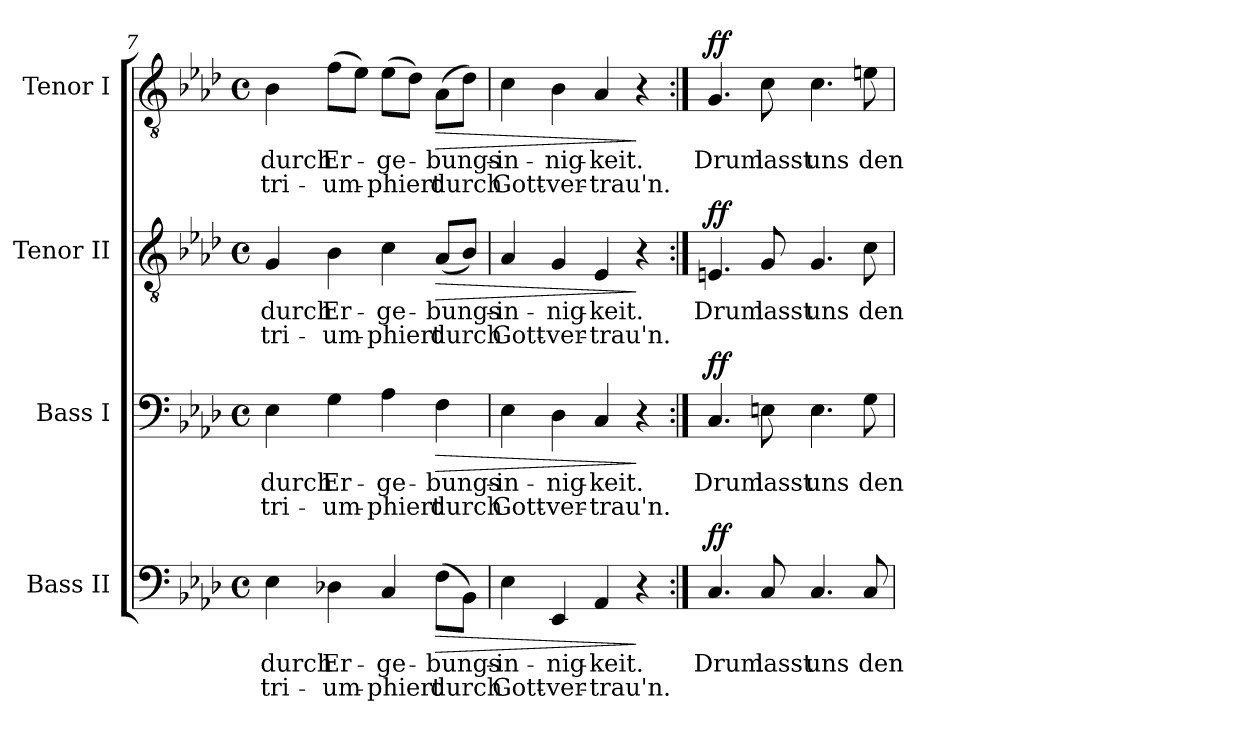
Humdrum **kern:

**kern	**text	**text	**dynam	**kern	**text	**text	**dynam	**kern	**text	**text	**dynam	**kern	**text	**text	**dynam
*part4	*part4	*part4	*part4	*part3	*part3	*part3	*part3	*part2	*part2	*part2	*part2	*part1	*part1	*part1	*part1
*staff4	*staff4	*staff4	*staff4	*staff3	*staff3	*staff3	*staff3	*staff2	*staff2	*staff2	*staff2	*staff1	*staff1	*staff1	*staff1
*I"Bass II	*	*	*	*I"Bass I	*	*	*	*I"Tenor II	*	*	*	*I"Tenor I	*	*	*
*I'B.	*	*	*	*I'B.	*	*	*	*I'T.	*	*	*	*I'T.	*	*	*
*clefF4	*	*	*	*clefF4	*	*	*	*clefGv2	*	*	*	*clefGv2	*	*	*
*	*	*	*	*	*	*	*	*ITrd7c12	*	*	*	*ITrd7c12	*	*	*
*k[b-e-a-d-]	*	*	*	*k[b-e-a-d-]	*	*	*	*k[b-e-a-d-]	*	*	*	*k[b-e-a-d-]	*	*	*
*A-:	*	*	*	*A-:	*	*	*	*A-:	*	*	*	*A-:	*	*	*
*M4/4	*	*	*	*M4/4	*	*	*	*M4/4	*	*	*	*M4/4	*	*	*
*met(c)	*	*	*	*met(c)	*	*	*	*met(c)	*	*	*	*met(c)	*	*	*
=7	=7	=7	=7	=7	=7	=7	=7	=7	=7	=7	=7	=7	=7	=7	=7
!	!LO:LY:b:color=#000000	!LO:LY:b:color=#000000	!	!	!	!	!	!	!	!	!	!	!	!	!
!	!	!	!	!	!LO:LY:b:color=#000000	!LO:LY:b:color=#000000	!	!	!	!	!	!	!	!	!
!	!	!	!	!	!	!	!	!	!LO:LY:b:color=#000000	!LO:LY:b:color=#000000	!	!	!	!	!
!	!	!	!	!	!	!	!	!	!	!	!	!	!LO:LY:b:color=#000000	!LO:LY:b:color=#000000	!
4E-i\	durch	tri-	.	4E-i\	durch	tri-	.	4GGi/	durch	tri-	.	4BB-i\	durch	tri-	.
!	!LO:LY:b:color=#000000	!LO:LY:b:color=#000000	!	!	!	!	!	!	!	!	!	!	!	!	!
!	!	!	!	!	!LO:LY:b:color=#000000	!LO:LY:b:color=#000000	!	!	!	!	!	!	!	!	!
!	!	!	!	!	!	!	!	!	!LO:LY:b:color=#000000	!LO:LY:b:color=#000000	!	!	!	!	!
!	!	!	!	!	!	!	!	!	!	!	!	!	!LO:LY:b:color=#000000	!LO:LY:b:color=#000000	!
4D-Xi\	Er-	-um-	.	4Gi\	Er-	-um-	.	4BB-i\	Er-	-um-	.	(8Fi\L	Er-	-um-	.
.	.	.	.	.	.	.	.	.	.	.	.	8E-i\J)	.	.	.
!	!LO:LY:b:color=#000000	!LO:LY:b:color=#000000	!	!	!	!	!	!	!	!	!	!	!	!	!
!	!	!	!	!	!LO:LY:b:color=#000000	!LO:LY:b:color=#000000	!	!	!	!	!	!	!	!	!
!	!	!	!	!	!	!	!	!	!LO:LY:b:color=#000000	!LO:LY:b:color=#000000	!	!	!	!	!
!	!	!	!	!	!	!	!	!	!	!	!	!	!LO:LY:b:color=#000000	!LO:LY:b:color=#000000	!
4Ci/	-ge-	-phiert	.	4A-i\	-ge-	-phiert	.	4Ci\	-ge-	-phiert	.	(8E-i\L	-ge-	-phiert	.
.	.	.	.	.	.	.	.	.	.	.	.	8D-i\J)	.	.	.
!	!LO:LY:b:color=#000000	!LO:LY:b:color=#000000	!LO:HP:b	!	!	!	!	!	!	!	!	!	!	!	!
!	!	!	!	!	!LO:LY:b:color=#000000	!LO:LY:b:color=#000000	!LO:HP:b	!	!	!	!	!	!	!	!
!	!	!	!	!	!	!	!	!	!LO:LY:b:color=#000000	!LO:LY:b:color=#000000	!LO:HP:b	!	!	!	!
!	!	!	!	!	!	!	!	!	!	!	!	!	!LO:LY:b:color=#000000	!LO:LY:b:color=#000000	!LO:HP:b
(8Fi\L	-bungs-	durch	>	4Fi\	-bungs-	durch	>	(8AA-i/L	-bungs-	durch	>	(8AA-i\L	-bungs-	durch	>
8BB-i\J)	.	.	.	.	.	.	.	8BB-i/J)	.	.	.	8D-i\J)	.	.	.
=8	=8	=8	=8	=8	=8	=8	=8	=8	=8	=8	=8	=8	=8	=8	=8
!	!LO:LY:b:color=#000000	!LO:LY:b:color=#000000	!	!	!	!	!	!	!	!	!	!	!	!	!
!	!	!	!	!	!LO:LY:b:color=#000000	!LO:LY:b:color=#000000	!	!	!	!	!	!	!	!	!
!	!	!	!	!	!	!	!	!	!LO:LY:b:color=#000000	!LO:LY:b:color=#000000	!	!	!	!	!
!	!	!	!	!	!	!	!	!	!	!	!	!	!LO:LY:b:color=#000000	!LO:LY:b:color=#000000	!
4E-i\	-in-	Gott-	.	4E-i\	-in-	Gott-	.	4AA-i/	-in-	Gott-	.	4Ci\	-in-	Gott-	.
!	!LO:LY:b:color=#000000	!LO:LY:b:color=#000000	!	!	!	!	!	!	!	!	!	!	!	!	!
!	!	!	!	!	!LO:LY:b:color=#000000	!LO:LY:b:color=#000000	!	!	!	!	!	!	!	!	!
!	!	!	!	!	!	!	!	!	!LO:LY:b:color=#000000	!LO:LY:b:color=#000000	!	!	!	!	!
!	!	!	!	!	!	!	!	!	!	!	!	!	!LO:LY:b:color=#000000	!LO:LY:b:color=#000000	!
4EE-i/	-nig-	-ver-	.	4D-i\	-nig-	-ver-	.	4GGi/	-nig-	-ver-	.	4BB-i\	-nig-	-ver-	.
!	!LO:LY:b:color=#000000	!LO:LY:b:color=#000000	!	!	!	!	!	!	!	!	!	!	!	!	!
!	!	!	!	!	!LO:LY:b:color=#000000	!LO:LY:b:color=#000000	!	!	!	!	!	!	!	!	!
!	!	!	!	!	!	!	!	!	!LO:LY:b:color=#000000	!LO:LY:b:color=#000000	!	!	!	!	!
!	!	!	!	!	!	!	!	!	!	!	!	!	!LO:LY:b:color=#000000	!LO:LY:b:color=#000000	!
4AA-i/	-keit.	-trau'n.	.	4Ci/	-keit.	-trau'n.	.	4EE-i/	-keit.	-trau'n.	.	4AA-i/	-keit.	-trau'n.	.
4r	.	.	]	4r	.	.	]	4r	.	.	]	4r	.	.	]
!!LO:PB:g=z
=9:|!	=9:|!	=9:|!	=9:|!	=9:|!	=9:|!	=9:|!	=9:|!	=9:|!	=9:|!	=9:|!	=9:|!	=9:|!	=9:|!	=9:|!	=9:|!
!	!LO:LY:b:color=#000000	!	!	!	!	!	!	!	!	!	!	!	!	!	!
!	!	!	!	!	!LO:LY:b:color=#000000	!	!	!	!	!	!	!	!	!	!
!	!	!	!	!	!	!	!	!	!LO:LY:b:color=#000000	!	!	!	!	!	!
!	!	!	!	!	!	!	!	!	!	!	!	!	!LO:LY:b:color=#000000	!	!
4.Ci/	Drum	.	ff	4.Ci/	Drum	.	ff	4.EEni/	Drum	.	ff	4.GGi/	Drum	.	ff
!	!LO:LY:b:color=#000000	!	!	!	!	!	!	!	!	!	!	!	!	!	!
!	!	!	!	!	!LO:LY:b:color=#000000	!	!	!	!	!	!	!	!	!	!
!	!	!	!	!	!	!	!	!	!LO:LY:b:color=#000000	!	!	!	!	!	!
!	!	!	!	!	!	!	!	!	!	!	!	!	!LO:LY:b:color=#000000	!	!
8Ci/	lasst	.	.	8Eni\	lasst	.	.	8GGi/	lasst	.	.	8Ci\	lasst	.	.
!	!LO:LY:b:color=#000000	!	!	!	!	!	!	!	!	!	!	!	!	!	!
!	!	!	!	!	!LO:LY:b:color=#000000	!	!	!	!	!	!	!	!	!	!
!	!	!	!	!	!	!	!	!	!LO:LY:b:color=#000000	!	!	!	!	!	!
!	!	!	!	!	!	!	!	!	!	!	!	!	!LO:LY:b:color=#000000	!	!
4.Ci/	uns	.	.	4.Ei\	uns	.	.	4.GGi/	uns	.	.	4.Ci\	uns	.	.
!	!LO:LY:b:color=#000000	!	!	!	!	!	!	!	!	!	!	!	!	!	!
!	!	!	!	!	!LO:LY:b:color=#000000	!	!	!	!	!	!	!	!	!	!
!	!	!	!	!	!	!	!	!	!LO:LY:b:color=#000000	!	!	!	!	!	!
!	!	!	!	!	!	!	!	!	!	!	!	!	!LO:LY:b:color=#000000	!	!
8Ci/	den	.	.	8Gi\	den	.	.	8Ci\	den	.	.	8Eni\	den	.	.
=	=	=	=	=	=	=	=	=	=	=	=	=	=	=	=
*-	*-	*-	*-	*-	*-	*-	*-	*-	*-	*-	*-	*-	*-	*-	*-
